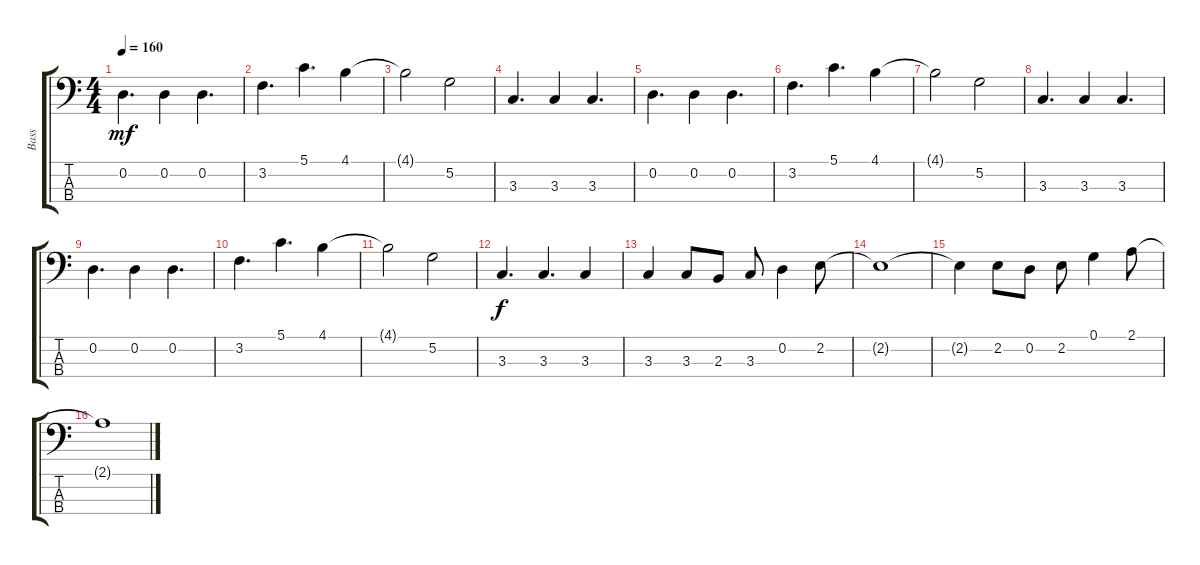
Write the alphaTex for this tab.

\track ("Bass" "Bass") {instrument electricbassfinger}
\staff {score tabs}
\tuning (G2 D2 A1 E1) {hide}
\ts (4 4)
\tempo 160
\clef f4
\ks c
0.2.4{d dy mf} 0.2.4 0.2.4{d} |
3.2.4{d} 5.1.4{d} 4.1.4 |
4.1{t}.2 5.2.2 |
3.3.4{d} 3.3.4 3.3.4{d} |
0.2.4{d} 0.2.4 0.2.4{d} |
3.2.4{d} 5.1.4{d} 4.1.4 |
4.1{t}.2 5.2.2 |
3.3.4{d} 3.3.4 3.3.4{d} |
0.2.4{d} 0.2.4 0.2.4{d} |
3.2.4{d} 5.1.4{d} 4.1.4 |
4.1{t}.2 5.2.2 |
3.3.4{d dy f} 3.3.4{d} 3.3.4 |
3.3.4 3.3.8 2.3.8 3.3.8 0.2.4 2.2.8 |
2.2{t}.1 |
2.2{t}.4 2.2.8 0.2.8 2.2.8 0.1.4 2.1.8 |
2.1{t}.1
